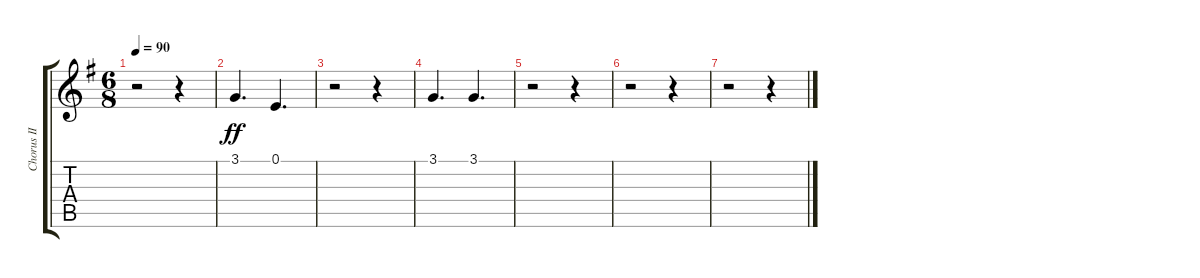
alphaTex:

\track ("Chorus II" "Chorus II") {instrument voiceoohs}
\staff {score tabs}
\tuning (E4 B3 G3 D3 A2 E2) {hide}
\ts (6 8)
\tempo 90
\clef g2
\ks g
r.2{dy ff} r.4 |
3.1.4{d} 0.1.4{d} |
r.2 r.4 |
3.1.4{d} 3.1.4{d} |
r.2 r.4 |
r.2 r.4 |
r.2 r.4
